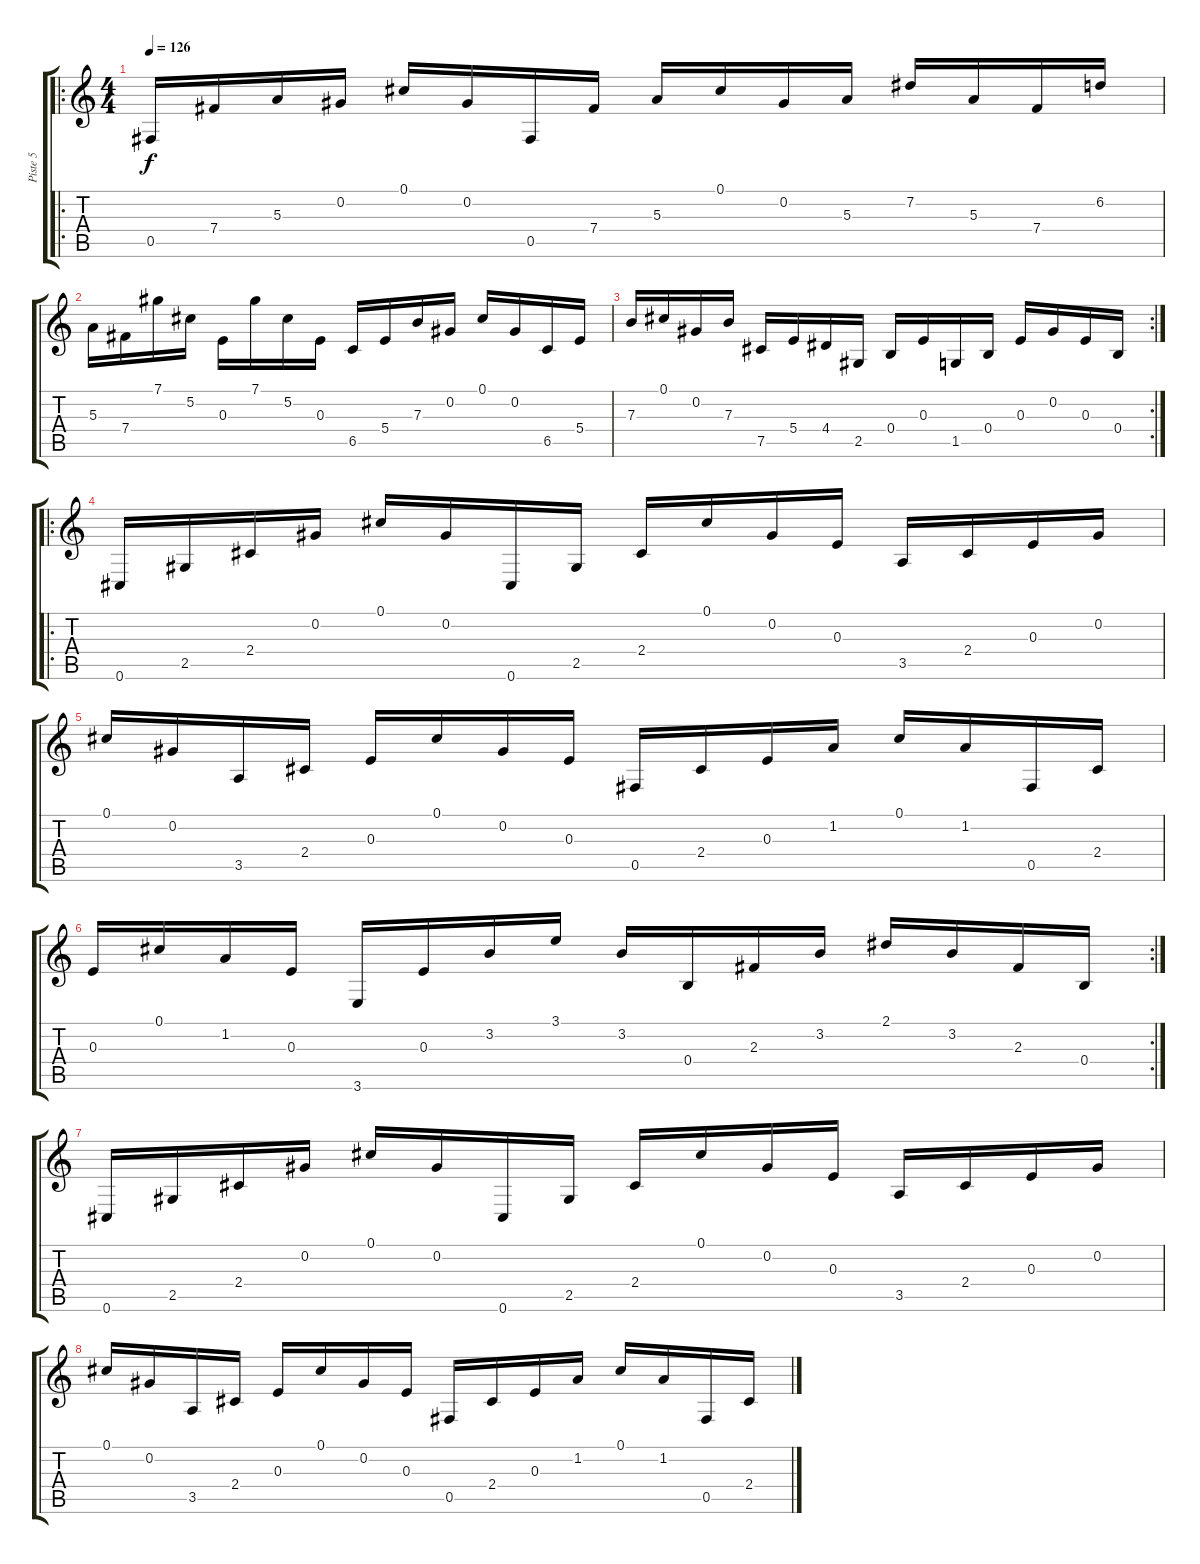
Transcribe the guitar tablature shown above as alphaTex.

\track ("Piste 5" "Piste 5") {instrument electricguitarjazz}
\staff {score tabs}
\tuning (Db4 Ab3 E3 B2 Gb2 Db2) {hide}
\ro
\ts (4 4)
\tempo 126
\clef g2
\ks c
0.5.16{dy f} 7.4.16 5.3.16 0.2.16 0.1.16 0.2.16 0.5.16 7.4.16 5.3.16 0.1.16 0.2.16 5.3.16 7.2.16 5.3.16 7.4.16 6.2.16 |
5.3.16 7.4.16 7.1.16 5.2.16 0.3.16 7.1.16 5.2.16 0.3.16 6.5.16 5.4.16 7.3.16 0.2.16 0.1.16 0.2.16 6.5.16 5.4.16 |
\rc 2
7.3.16 0.1.16 0.2.16 7.3.16 7.5.16 5.4.16 4.4.16 2.5.16 0.4.16 0.3.16 1.5.16 0.4.16 0.3.16 0.2.16 0.3.16 0.4.16 |
\ro
0.6.16 2.5.16 2.4.16 0.2.16 0.1.16 0.2.16 0.6.16 2.5.16 2.4.16 0.1.16 0.2.16 0.3.16 3.5.16 2.4.16 0.3.16 0.2.16 |
0.1.16 0.2.16 3.5.16 2.4.16 0.3.16 0.1.16 0.2.16 0.3.16 0.5.16 2.4.16 0.3.16 1.2.16 0.1.16 1.2.16 0.5.16 2.4.16 |
\rc 2
0.3.16 0.1.16 1.2.16 0.3.16 3.6.16 0.3.16 3.2.16 3.1.16 3.2.16 0.4.16 2.3.16 3.2.16 2.1.16 3.2.16 2.3.16 0.4.16 |
0.6.16 2.5.16 2.4.16 0.2.16 0.1.16 0.2.16 0.6.16 2.5.16 2.4.16 0.1.16 0.2.16 0.3.16 3.5.16 2.4.16 0.3.16 0.2.16 |
0.1.16 0.2.16 3.5.16 2.4.16 0.3.16 0.1.16 0.2.16 0.3.16 0.5.16 2.4.16 0.3.16 1.2.16 0.1.16 1.2.16 0.5.16 2.4.16
